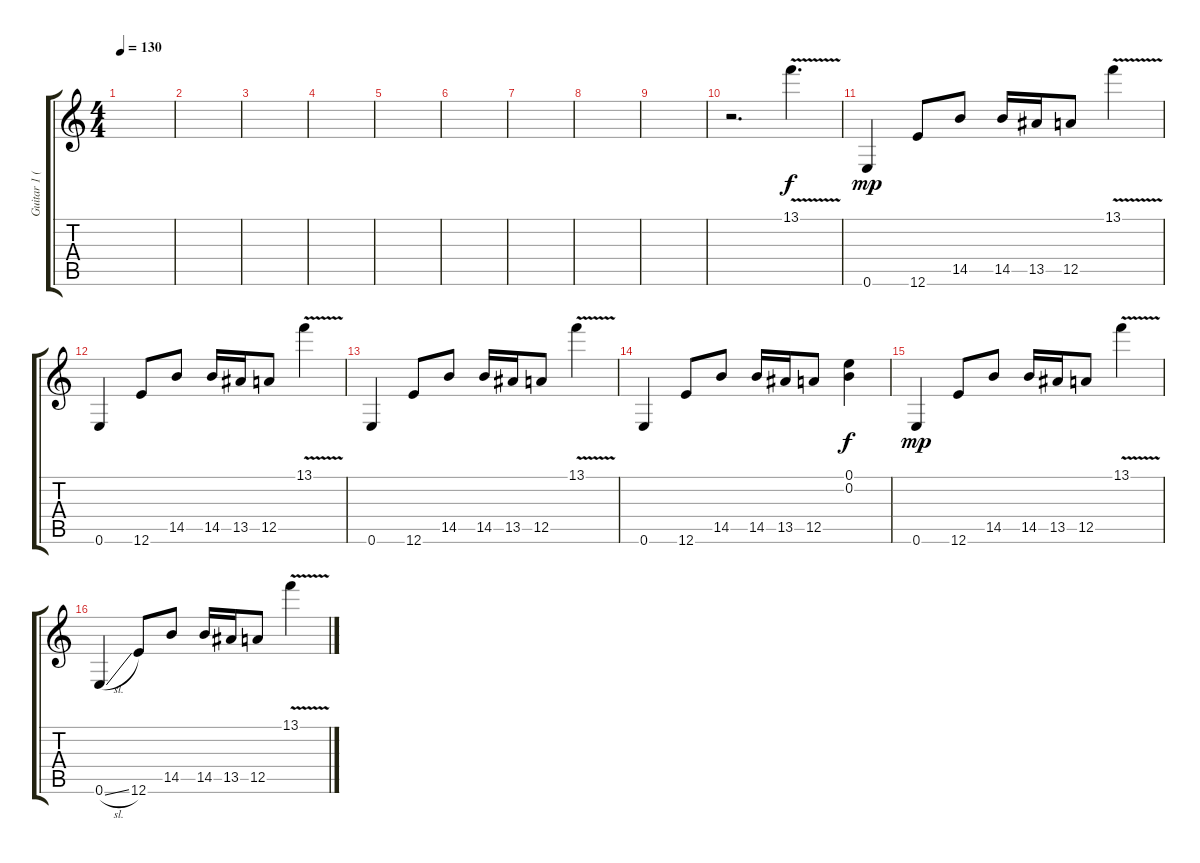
\track ("Guitar 1 (Standard)" "Guitar 1 (") {instrument distortionguitar}
\staff {score tabs}
\tuning (E4 B3 G3 D3 A2 E2) {hide}
\ts (4 4)
\tempo 130
\clef g2
\ks c
|
|
|
|
|
|
|
|
|
r.2{d} 13.1{v}.4{d} |
0.6.4{dy mp} 12.6.8 14.5.8 14.5.16 13.5.16 12.5.8 13.1{v}.4 |
0.6.4 12.6.8 14.5.8 14.5.16 13.5.16 12.5.8 13.1{v}.4 |
0.6.4 12.6.8 14.5.8 14.5.16 13.5.16 12.5.8 13.1{v}.4 |
0.6.4 12.6.8 14.5.8 14.5.16 13.5.16 12.5.8 (0.1 0.2).4{dy f} |
0.6.4{dy mp} 12.6.8 14.5.8 14.5.16 13.5.16 12.5.8 13.1{v}.4 |
0.6{sl}.4 12.6.8 14.5.8 14.5.16 13.5.16 12.5.8 13.1{v}.4
